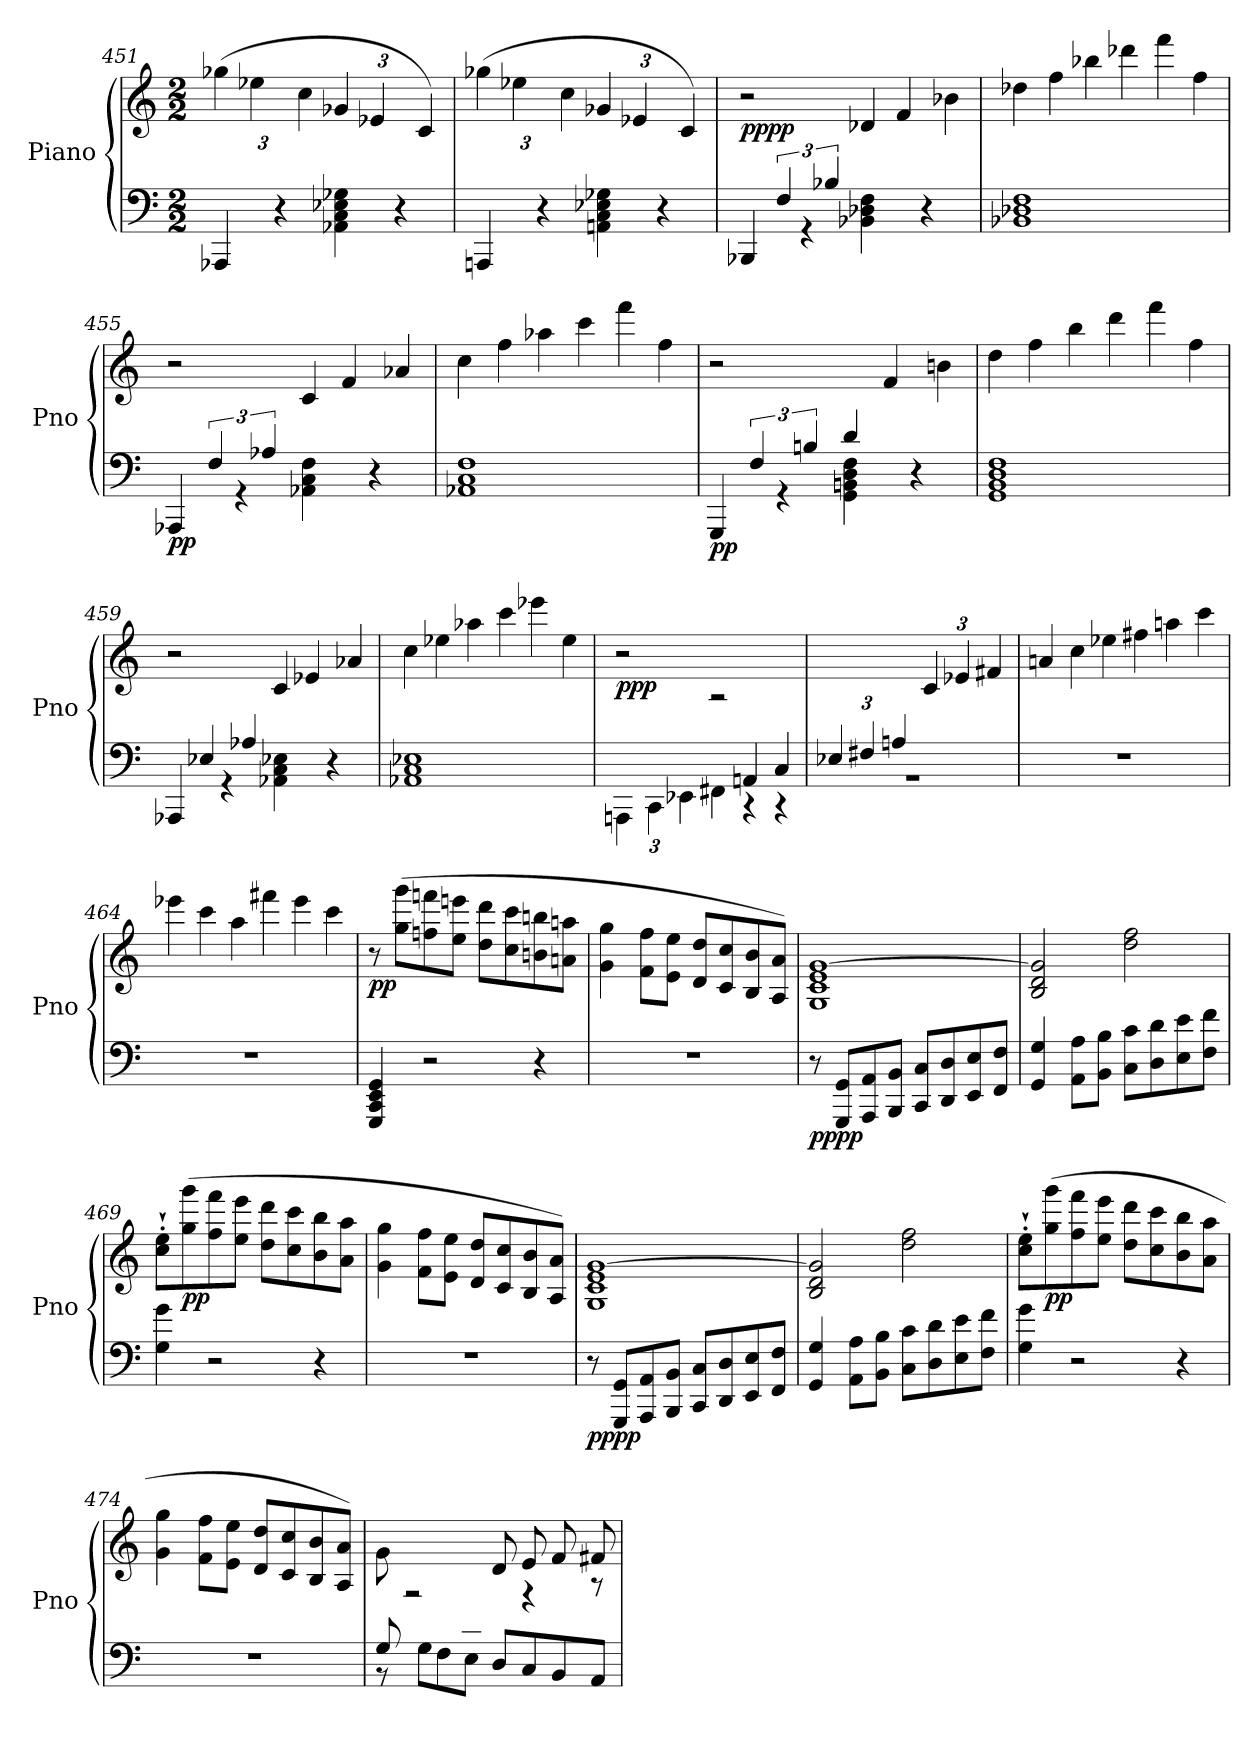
**kern	**kern	**dynam
*part1	*part1	*part1
*staff2	*staff1	*staff1/2
*I"Piano	*	*
*I'Pno	*	*
*clefF4	*clefG2	*
*k[]	*k[]	*
*M2/2	*M2/2	*
*	*Xbrackettup	*
=451	=451	=451
4AAA-X/	(>6gg-X\	.
.	6ee-X\	.
4r	.	.
.	6cc\	.
4AA-X\ 4C\ 4E-X\ 4G-X\	6g-X/	.
.	6e-X/	.
4r	.	.
.	6c/)	.
=452	=452	=452
4AAAn/	(>6gg-X\	.
.	6ee-X\	.
4r	.	.
.	6cc\	.
4AAn\ 4C\ 4E-X\ 4G-X\	6g-X/	.
.	6e-X/	.
4r	.	.
.	6c/)	.
=453	=453	=453
*^	*	*
!	!	!	!LO:DY:b=2
!	!	!	!LO:DY:n=1:a=2
6ryy	4BBB-X/	2r	pp pp
6F/	.	.	.
.	4rGG	.	.
6B-X/	.	.	.
*	*	*Xtuplet	*
2ryy	4BB-X\ 4D-X\ 4F\	6d-X/	.
.	.	6f/	.
.	4r	.	.
.	.	6b-X\	.
*v	*v	*	*
!!LO:LB:g=z
=454	=454	=454
1BB-X 1D-X 1F	6dd-X\	.
.	6ff\	.
.	6bb-X\	.
.	6ddd-X\	.
.	6fff\	.
.	6ff\	.
=455	=455	=455
*^	*	*
!	!	!	!LO:DY:b=2
6ryy	4AAA-X/	2r	pp
6F/	.	.	.
.	4rGG	.	.
6A-X/	.	.	.
2ryy	4AA-X\ 4C\ 4F\	6c/	.
.	.	6f/	.
.	4r	.	.
.	.	6a-X/	.
*v	*v	*	*
=456	=456	=456
1AA-X 1C 1F	6cc\	.
.	6ff\	.
.	6aa-X\	.
.	6ccc\	.
.	6fff\	.
.	6ff\	.
=457	=457	=457
*^	*	*
!	!	!	!LO:DY:b=2
6ryy	4GGG/	2r	pp
6F/	.	.	.
.	4rGG	.	.
6Bn/	.	.	.
*Xtuplet	*	*	*
6d/	4GG\ 4BBn\ 4D\ 4F\	6ryy	.
3ryy	.	6f/	.
.	4r	.	.
.	.	6bn\	.
*v	*v	*	*
=458	=458	=458
1GG 1BB 1D 1F	6dd\	.
.	6ff\	.
.	6bb\	.
.	6ddd\	.
.	6fff\	.
.	6ff\	.
!!LO:PB:g=z
=459	=459	=459
*^	*	*
6ryy	4AAA-X/	2r	.
6E-X/	.	.	.
.	4rGG	.	.
6A-X/	.	.	.
2ryy	4AA-X\ 4C\ 4E-X\	6c/	.
.	.	6e-X/	.
.	4r	.	.
.	.	6a-X/	.
*v	*v	*	*
=460	=460	=460
1AA-X 1C 1E-X	6cc\	.
.	6ee-X\	.
.	6aa-X\	.
.	6ccc\	.
.	6eee-X\	.
.	6ee-\	.
=461	=461	=461
*^	*	*
*	*tuplet	*	*
*	*Xbrackettup	*	*
!	!	!	!LO:DY:b
3%2ryy	6AAAn\	2r	ppp
.	6CC\	.	.
.	6EE-X\	.	.
*	*Xtuplet	*	*
.	6FF#X\	2rA	.
6AAn/	6rCC	.	.
6C/	6rCC	.	.
=462	=462	=462	=462
*tuplet	*	*	*
6E-X/	1r	2ryy	.
6F#X/	.	.	.
6An/	.	.	.
*	*	*tuplet	*
2ryy	.	6c/	.
.	.	6e-X/	.
.	.	6f#X/	.
*v	*v	*	*
!!LO:LB:g=z
=463	=463	=463
*	*Xtuplet	*
1r	6an/	.
.	6cc\	.
.	6ee-X\	.
.	6ff#X\	.
.	6aan\	.
.	6ccc\	.
=464	=464	=464
1r	6eee-X\	.
.	6ccc\	.
.	6aa\	.
.	6fff#X\	.
.	6eee-\	.
.	6ccc\	.
=465	=465	=465
!	!	!LO:DY:b
4GGG/ 4CC/ 4EE/ 4GG/	8r	pp
.	(>8gg\ 8ggg\L	.
2r	8ffn\ 8fffn\	.
.	8ee\ 8eeen\J	.
.	8dd\ 8ddd\L	.
.	8cc\ 8ccc\	.
4r	8bn\ 8bbn\	.
.	8an\ 8aan\J	.
=466	=466	=466
1r	4g\ 4gg\	.
.	8f\ 8ff\L	.
.	8e\ 8ee\J	.
.	8d/ 8dd/L	.
.	8c/ 8cc/	.
.	8B/ 8b/	.
.	8A/ 8a/J)	.
!!LO:LB:g=z
=467	=467	=467
!	!	!LO:DY:b=2
!	!	!LO:DY:n=1:b
8r	1G 1c 1e [1g	pp pp
8GGG/ 8GG/L	.	.
8AAA/ 8AA/	.	.
8BBB/ 8BB/J	.	.
8CC/ 8C/L	.	.
8DD/ 8D/	.	.
8EE/ 8E/	.	.
8FF/ 8F/J	.	.
=468	=468	=468
4GG/ 4G/	2B/ 2d/ 2g/]	.
8AA\ 8A\L	.	.
8BB\ 8B\J	.	.
8C\ 8c\L	2dd\ 2ff\	.
8D\ 8d\	.	.
8E\ 8e\	.	.
8F\ 8f\J	.	.
=469	=469	=469
4G\ 4g\	8cc\'` 8ee\'`L	.
!	!	!LO:DY:b
.	(>8gg\ 8ggg\	pp
2r	8ff\ 8fff\	.
.	8ee\ 8eee\J	.
.	8dd\ 8ddd\L	.
.	8cc\ 8ccc\	.
4r	8b\ 8bb\	.
.	8a\ 8aa\J	.
=470	=470	=470
1r	4g\ 4gg\	.
.	8f\ 8ff\L	.
.	8e\ 8ee\J	.
.	8d/ 8dd/L	.
.	8c/ 8cc/	.
.	8B/ 8b/	.
.	8A/ 8a/J)	.
!!LO:LB:g=z
=471	=471	=471
!	!	!LO:DY:b=2
!	!	!LO:DY:n=1:b
8r	1G 1c 1e [1g	pp pp
8GGG/ 8GG/L	.	.
8AAA/ 8AA/	.	.
8BBB/ 8BB/J	.	.
8CC/ 8C/L	.	.
8DD/ 8D/	.	.
8EE/ 8E/	.	.
8FF/ 8F/J	.	.
=472	=472	=472
4GG/ 4G/	2B/ 2d/ 2g/]	.
8AA\ 8A\L	.	.
8BB\ 8B\J	.	.
8C\ 8c\L	2dd\ 2ff\	.
8D\ 8d\	.	.
8E\ 8e\	.	.
8F\ 8f\J	.	.
=473	=473	=473
4G\ 4g\	8cc\'` 8ee\'`L	.
!	!	!LO:DY:b
.	(>8gg\ 8ggg\	pp
2r	8ff\ 8fff\	.
.	8ee\ 8eee\J	.
.	8dd\ 8ddd\L	.
.	8cc\ 8ccc\	.
4r	8b\ 8bb\	.
.	8a\ 8aa\J	.
=474	=474	=474
1r	4g\ 4gg\	.
.	8f\ 8ff\L	.
.	8e\ 8ee\J	.
.	8d/ 8dd/L	.
.	8c/ 8cc/	.
.	8B/ 8b/	.
.	8A/ 8a/J)	.
!!LO:LB:g=z
=475	=475	=475
*^	*^	*
*	*^	*	*	*
!	!	!	!	!	!LO:DY:b
8ryy	8G/	8r	8g\L	8ryy	other-dynamics
8A/	2..ryy	8G\L	4.ryy	2r	.
8B/	.	8F\	.	.	.
8c/J	.	8E\J	.	.	.
2ryy	.	8D/L	8d/L	.	.
.	.	8C/	8e/	4r	.
.	.	8BB/	8f/	.	.
.	.	8AA/J	8f#X/J	8r	.
*v	*v	*v	*	*	*
*	*v	*v	*
=	=	=
*-	*-	*-
